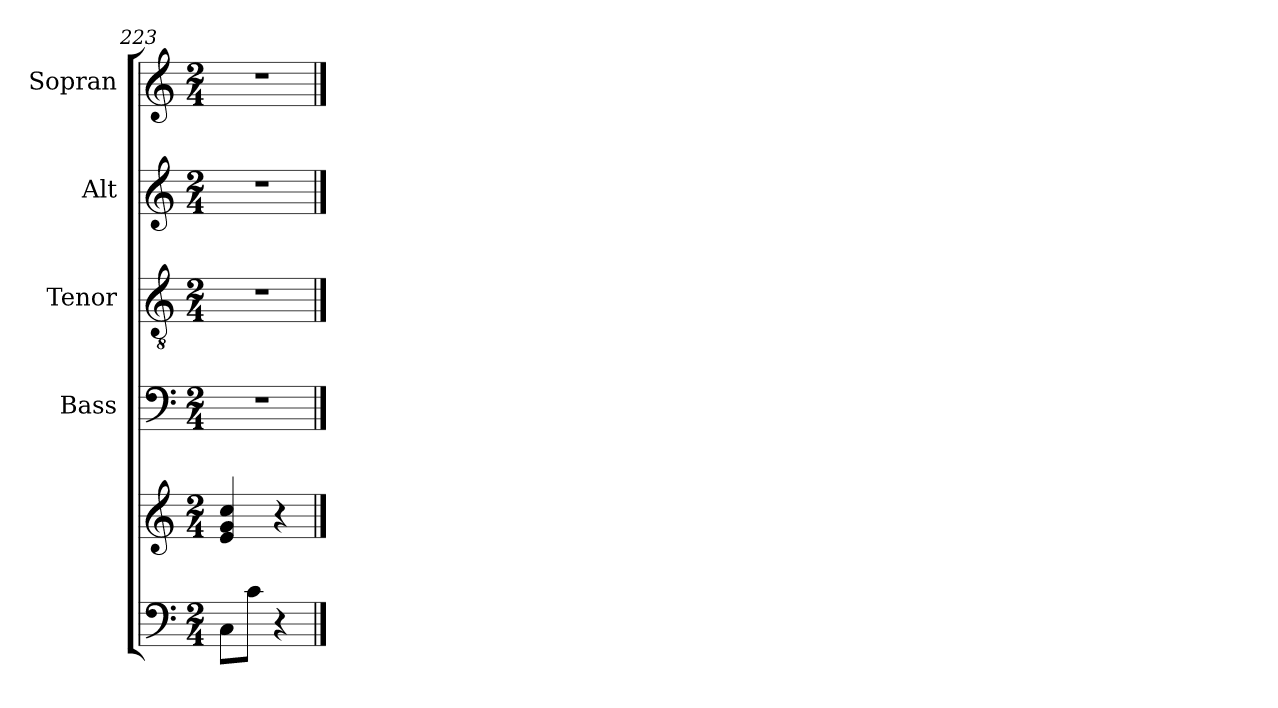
**kern	**kern	**kern	**kern	**kern	**kern
*part5	*part5	*part4	*part3	*part2	*part1
*staff6	*staff5	*staff4	*staff3	*staff2	*staff1
*	*	*I"Bass	*I"Tenor	*I"Alt	*I"Sopran
*	*	*I'B.	*I'T.	*I'A.	*I'S.
*clefF4	*clefG2	*clefF4	*clefGv2	*clefG2	*clefG2
*k[]	*k[]	*k[]	*k[]	*k[]	*k[]
*C:	*C:	*C:	*C:	*C:	*C:
*M2/4	*M2/4	*M2/4	*M2/4	*M2/4	*M2/4
=223	=223	=223	=223	=223	=223
8C\L	4e/ 4g/ 4cc/	2r	2r	2r	2r
8c\J	.	.	.	.	.
4r	4r	.	.	.	.
==	==	==	==	==	==
*-	*-	*-	*-	*-	*-
